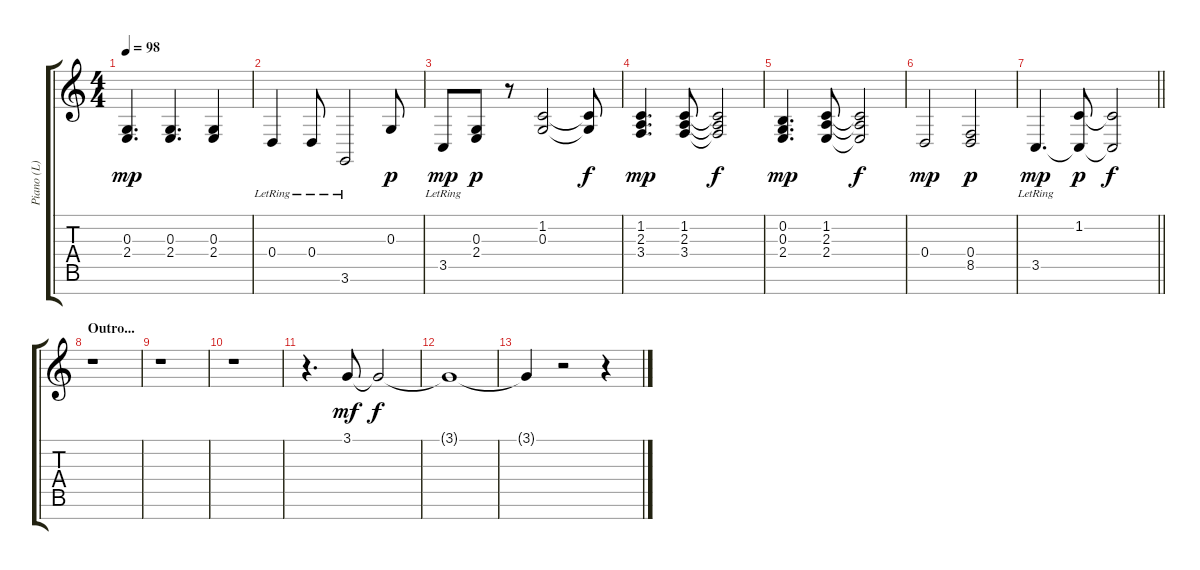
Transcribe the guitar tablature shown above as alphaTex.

\track ("Piano (L)" "Piano (L)") {instrument acousticgrandpiano}
\staff {score tabs}
\tuning (E4 B3 G3 D3 A2 E2 B1) {hide}
\ts (4 4)
\tempo 98
\clef g2
\ks c
(0.3 2.4).4{d dy mp} (0.3 2.4).4{d} (0.3 2.4).4 |
0.4{lr}.4 0.4{lr}.8 3.6{lr}.2 0.3.8{dy p} |
3.5{lr}.8{dy mp} (0.3 2.4).8{dy p} r.8 (1.2 0.3).2 (1.2{t} 0.3{t}).8{dy f} |
(1.2 2.3 3.4).4{d dy mp} (1.2 2.3 3.4).8 (1.2{t} 2.3{t} 3.4{t}).2{dy f} |
(0.2 0.3 2.4).4{d dy mp} (1.2 2.3 2.4).8 (1.2{t} 2.3{t} 2.4{t}).2{dy f} |
0.4.2{dy mp} (0.4 8.5).2{dy p} |
\barLineRight lightlight
3.5{lr}.4{d dy mp} (1.2 3.5{t}).8{dy p} (1.2{t} 3.5{t}).2{dy f} |
\section ("" "Outro...")
r.1 |
r.1 |
r.1 |
r.4{d} 3.1.8{dy mf} 3.1{t}.2{dy f} |
3.1{t}.1 |
3.1{t}.4 r.2 r.4
